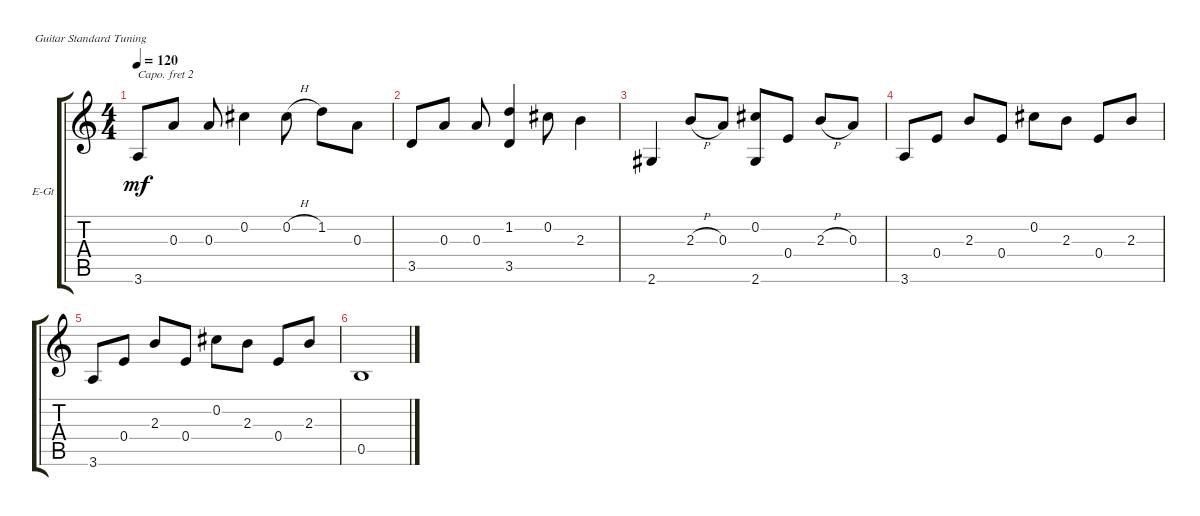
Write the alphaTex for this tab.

\defaultSystemsLayout 4
\bracketExtendMode groupsimilarinstruments
\firstSystemTrackNameOrientation horizontal
\otherSystemsTrackNameOrientation horizontal
\track ("Electric Guitar" "E-Gt") {instrument electricguitarclean}
\staff {score tabs}
\capo 2
\tuning (E4 B3 G3 D3 A2 E2)
\ts (4 4)
\tempo 120
\clef g2
\ks c
3.6.8{dy mf} 0.3.8 0.3.8 0.2.4 0.2{h}.8 1.2.8 0.3.8 |
3.5.8 0.3.8 0.3.8 (3.5 1.2).4 0.2.8 2.3.4 |
2.6.4 2.3{h}.8 0.3.8 (2.6 0.2).8 0.4.8 2.3{h}.8 0.3.8 |
3.6.8 0.4.8 2.3.8 0.4.8 0.2.8 2.3.8 0.4.8 2.3.8 |
3.6.8 0.4.8 2.3.8 0.4.8 0.2.8 2.3.8 0.4.8 2.3.8 |
0.5.1
